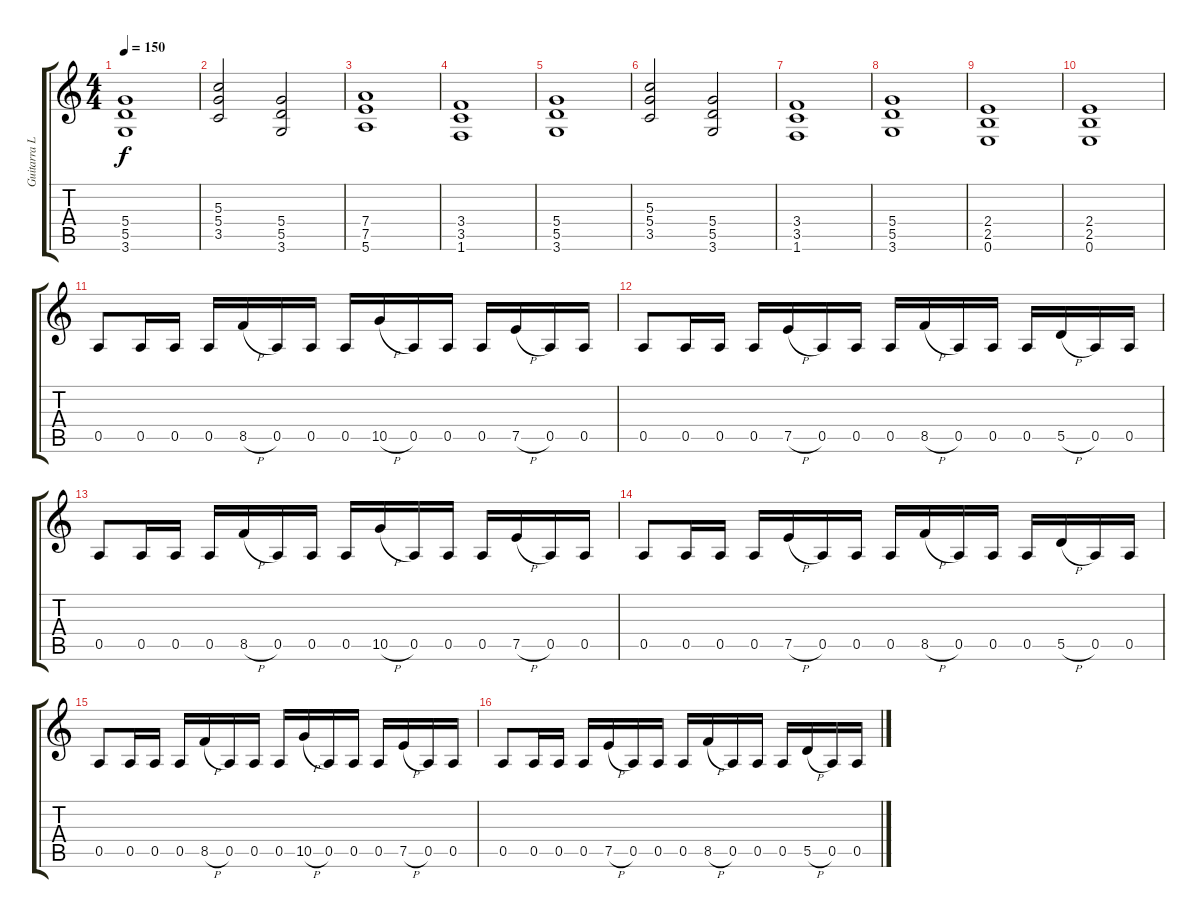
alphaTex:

\track ("Guitarra Lider" "Guitarra L") {instrument distortionguitar}
\staff {score tabs}
\tuning (E4 B3 G3 D3 A2 E2) {hide}
\ts (4 4)
\tempo 150
\clef g2
\ks c
(5.4 5.5 3.6).1{dy f} |
(5.3 5.4 3.5).2 (5.4 5.5 3.6).2 |
(7.4 7.5 5.6).1 |
(3.4 3.5 1.6).1 |
(5.4 5.5 3.6).1 |
(5.3 5.4 3.5).2 (5.4 5.5 3.6).2 |
(3.4 3.5 1.6).1 |
(5.4 5.5 3.6).1 |
(2.4 2.5 0.6).1 |
(2.4 2.5 0.6).1 |
0.5.8 0.5.16 0.5.16 0.5.16 8.5{h}.16 0.5.16 0.5.16 0.5.16 10.5{h}.16 0.5.16 0.5.16 0.5.16 7.5{h}.16 0.5.16 0.5.16 |
0.5.8 0.5.16 0.5.16 0.5.16 7.5{h}.16 0.5.16 0.5.16 0.5.16 8.5{h}.16 0.5.16 0.5.16 0.5.16 5.5{h}.16 0.5.16 0.5.16 |
0.5.8 0.5.16 0.5.16 0.5.16 8.5{h}.16 0.5.16 0.5.16 0.5.16 10.5{h}.16 0.5.16 0.5.16 0.5.16 7.5{h}.16 0.5.16 0.5.16 |
0.5.8 0.5.16 0.5.16 0.5.16 7.5{h}.16 0.5.16 0.5.16 0.5.16 8.5{h}.16 0.5.16 0.5.16 0.5.16 5.5{h}.16 0.5.16 0.5.16 |
0.5.8 0.5.16 0.5.16 0.5.16 8.5{h}.16 0.5.16 0.5.16 0.5.16 10.5{h}.16 0.5.16 0.5.16 0.5.16 7.5{h}.16 0.5.16 0.5.16 |
0.5.8 0.5.16 0.5.16 0.5.16 7.5{h}.16 0.5.16 0.5.16 0.5.16 8.5{h}.16 0.5.16 0.5.16 0.5.16 5.5{h}.16 0.5.16 0.5.16
